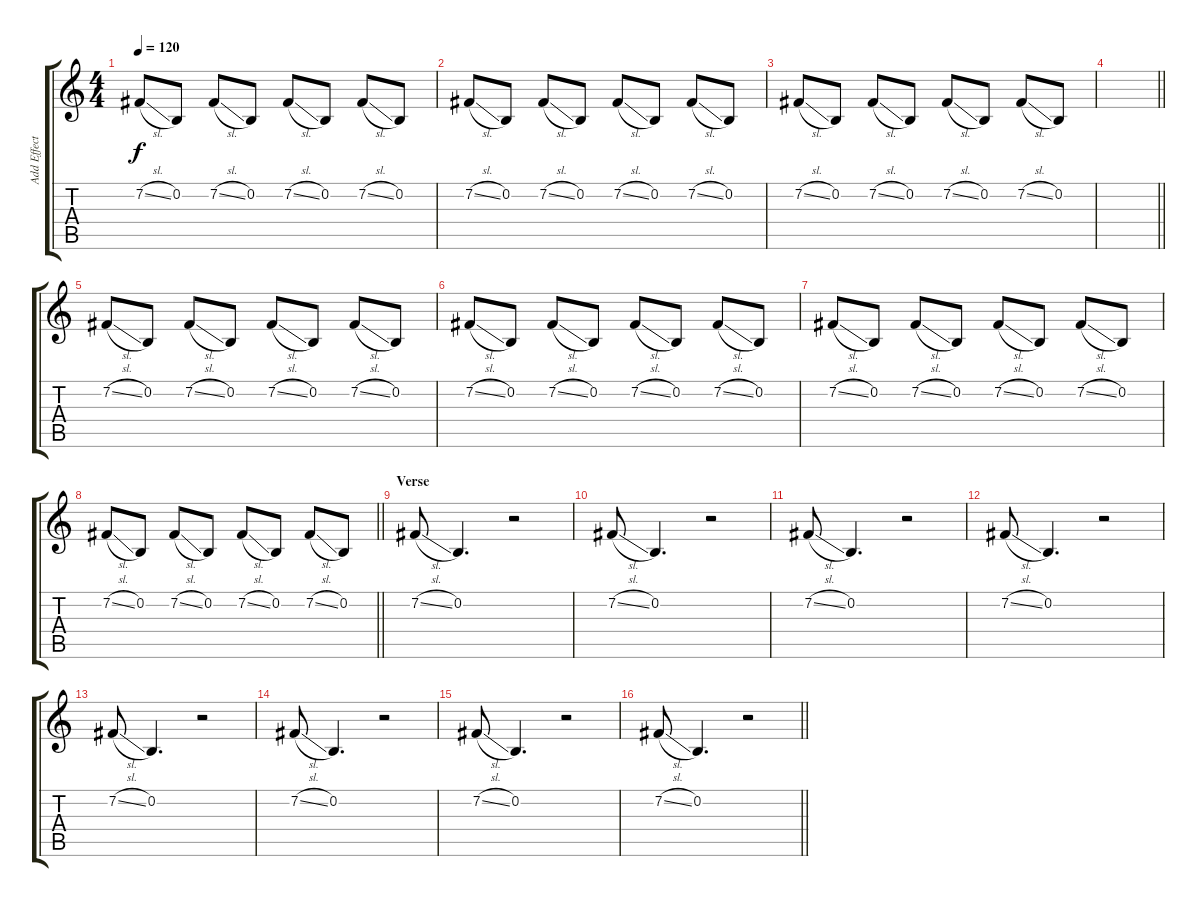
\track ("Add Effect" "Add Effect") {instrument fx7echoes}
\staff {score tabs}
\tuning (E4 B3 G3 D3 A2 E2) {hide}
\ts (4 4)
\tempo 120
\clef g2
\ks c
7.2{sl}.8{dy f} 0.2.8 7.2{sl}.8 0.2.8 7.2{sl}.8 0.2.8 7.2{sl}.8 0.2.8 |
7.2{sl}.8 0.2.8 7.2{sl}.8 0.2.8 7.2{sl}.8 0.2.8 7.2{sl}.8 0.2.8 |
7.2{sl}.8 0.2.8 7.2{sl}.8 0.2.8 7.2{sl}.8 0.2.8 7.2{sl}.8 0.2.8 |
\barLineRight lightlight
|
7.2{sl}.8 0.2.8 7.2{sl}.8 0.2.8 7.2{sl}.8 0.2.8 7.2{sl}.8 0.2.8 |
7.2{sl}.8 0.2.8 7.2{sl}.8 0.2.8 7.2{sl}.8 0.2.8 7.2{sl}.8 0.2.8 |
7.2{sl}.8 0.2.8 7.2{sl}.8 0.2.8 7.2{sl}.8 0.2.8 7.2{sl}.8 0.2.8 |
\barLineRight lightlight
7.2{sl}.8 0.2.8 7.2{sl}.8 0.2.8 7.2{sl}.8 0.2.8 7.2{sl}.8 0.2.8 |
\section ("" "Verse")
7.2{sl}.8 0.2.4{d} r.2 |
7.2{sl}.8 0.2.4{d} r.2 |
7.2{sl}.8 0.2.4{d} r.2 |
7.2{sl}.8 0.2.4{d} r.2 |
7.2{sl}.8 0.2.4{d} r.2 |
7.2{sl}.8 0.2.4{d} r.2 |
7.2{sl}.8 0.2.4{d} r.2 |
\barLineRight lightlight
7.2{sl}.8 0.2.4{d} r.2
